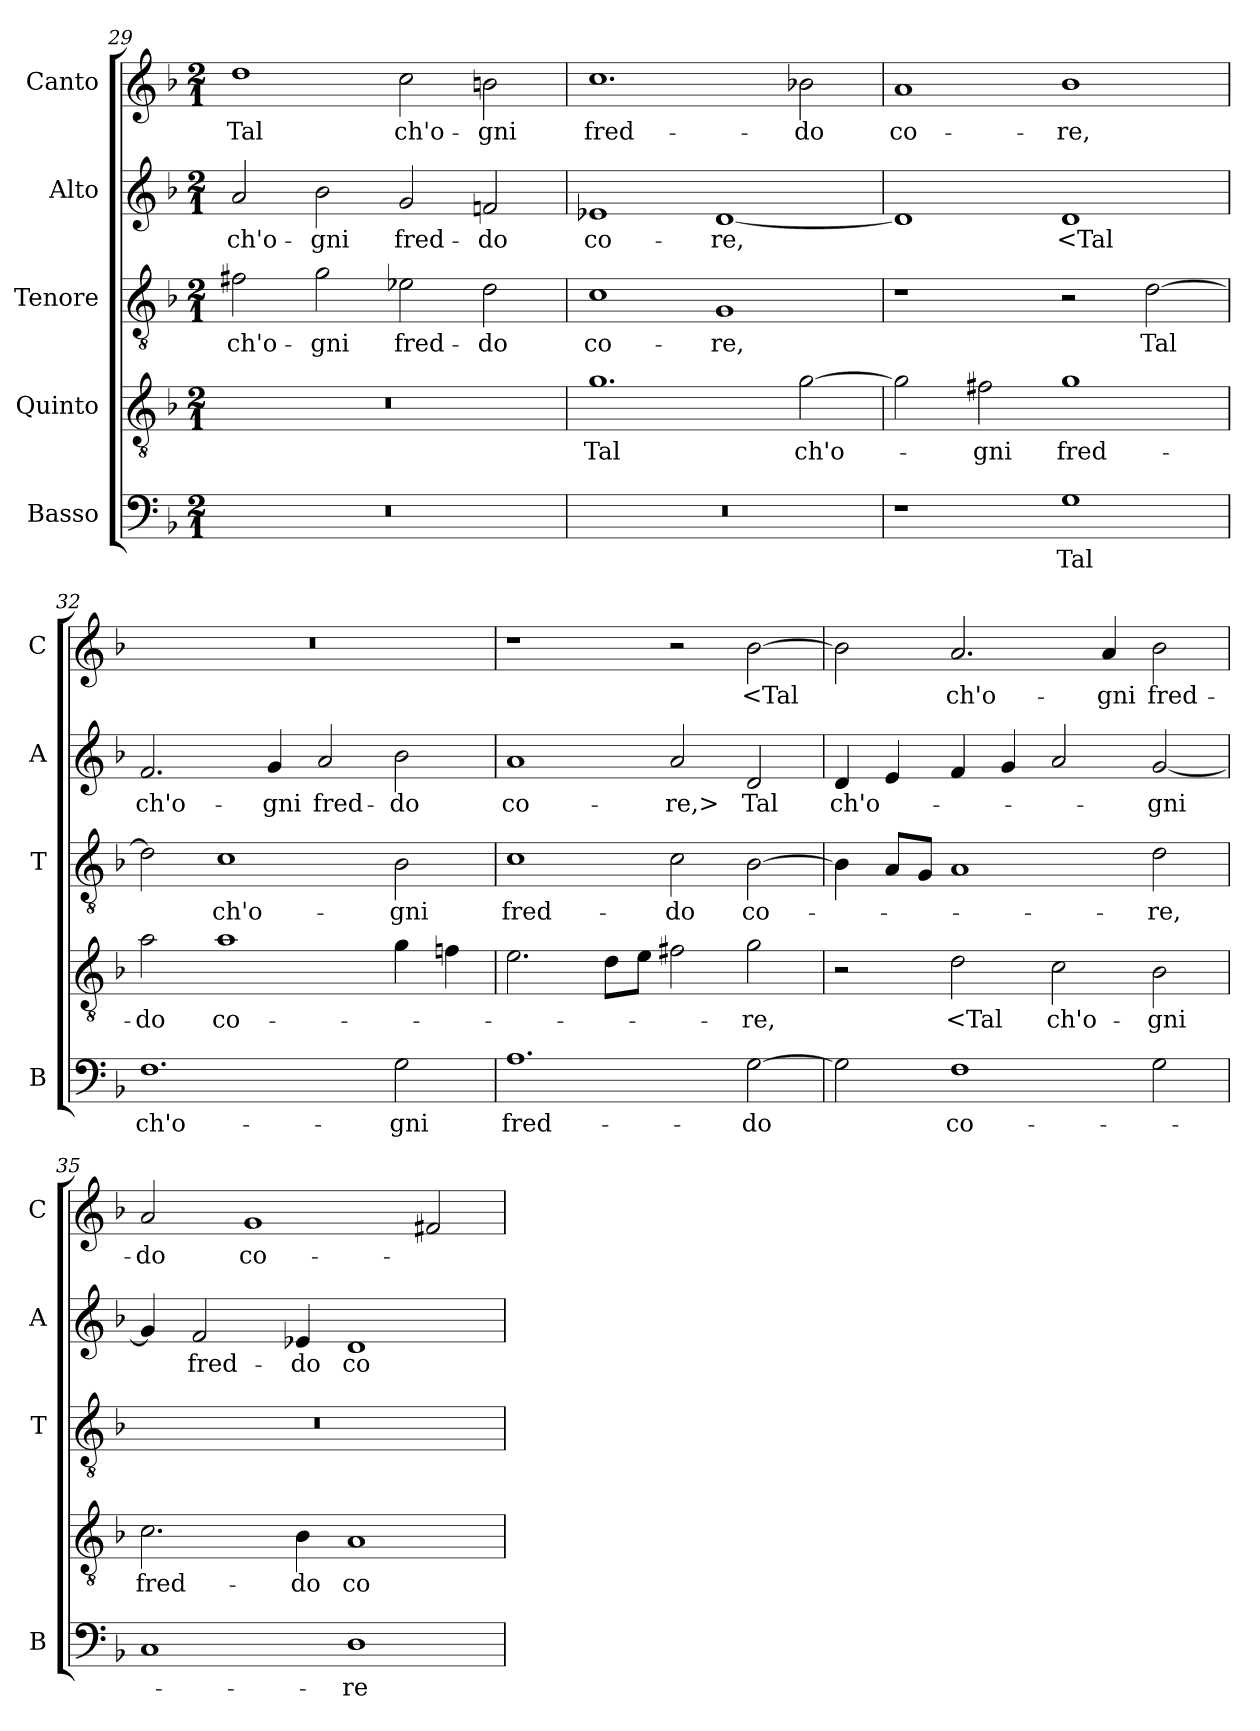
**kern	**text	**kern	**text	**kern	**text	**kern	**text	**kern	**text
*part5	*part5	*part4	*part4	*part3	*part3	*part2	*part2	*part1	*part1
*staff5	*staff5	*staff4	*staff4	*staff3	*staff3	*staff2	*staff2	*staff1	*staff1
*I"Basso	*	*I"Quinto	*	*I"Tenore	*	*I"Alto	*	*I"Canto	*
*I'B	*	*	*	*I'T	*	*I'A	*	*I'C	*
*clefF4	*	*clefGv2	*	*clefGv2	*	*clefG2	*	*clefG2	*
*k[b-]	*	*k[b-]	*	*k[b-]	*	*k[b-]	*	*k[b-]	*
*F:	*	*F:	*	*F:	*	*F:	*	*F:	*
*M2/1	*	*M2/1	*	*M2/1	*	*M2/1	*	*M2/1	*
=29	=29	=29	=29	=29	=29	=29	=29	=29	=29
0r	.	0r	.	2f#X	ch'o-	2a	ch'o-	1dd	Tal
.	.	.	.	2g	-gni	2b-	-gni	.	.
.	.	.	.	2e-X	fred-	2g	fred-	2cc	ch'o-
.	.	.	.	2d	-do	2fn	-do	2bn	-gni
=30	=30	=30	=30	=30	=30	=30	=30	=30	=30
0r	.	1.g	Tal	1c	co-	1e-X	co-	1.cc	fred-
.	.	.	.	1G	-re,	[1d	-re,	.	.
.	.	[2g	ch'o-	.	.	.	.	2b-X	-do
=31	=31	=31	=31	=31	=31	=31	=31	=31	=31
1r	.	2g]	.	1r	.	1d]	.	1a	co-
.	.	2f#X	-gni	.	.	.	.	.	.
1G	Tal	1g	fred-	2r	.	1d	<Tal	1b-	-re,
.	.	.	.	[2d	Tal	.	.	.	.
=32	=32	=32	=32	=32	=32	=32	=32	=32	=32
1.F	ch'o-	2a	-do	2d]	.	2.f	ch'o-	0r	.
.	.	1a	co-	1c	ch'o-	.	.	.	.
.	.	.	.	.	.	4g	-gni	.	.
.	.	.	.	.	.	2a	fred-	.	.
2G	-gni	4g	.	2B-	-gni	2b-	-do	.	.
.	.	4fn	.	.	.	.	.	.	.
=33	=33	=33	=33	=33	=33	=33	=33	=33	=33
1.A	fred-	2.e	.	1c	fred-	1a	co-	1r	.
.	.	8dL	.	.	.	.	.	.	.
.	.	8eJ	.	.	.	.	.	.	.
.	.	2f#X	.	2c	-do	2a	-re,>	2r	.
[2G	-do	2g	-re,	[2B-	co-	2d	Tal	[2b-	<Tal
=34	=34	=34	=34	=34	=34	=34	=34	=34	=34
2G]	.	2r	.	4B-]	.	4d	ch'o-	2b-]	.
.	.	.	.	8AL	.	4e	.	.	.
.	.	.	.	8GJ	.	.	.	.	.
1F	co-	2d	<Tal	1A	.	4f	.	2.a	ch'o-
.	.	.	.	.	.	4g	.	.	.
.	.	2c	ch'o-	.	.	2a	.	.	.
.	.	.	.	.	.	.	.	4a	-gni
2G	.	2B-	-gni	2d	-re,	[2g	-gni	2b-	fred-
=35	=35	=35	=35	=35	=35	=35	=35	=35	=35
1C	.	2.c	fred-	0r	.	4g]	.	2a	-do
.	.	.	.	.	.	2f	fred-	.	.
.	.	.	.	.	.	.	.	1g	co-
.	.	4B-	-do	.	.	4e-X	-do	.	.
1D	-re	1A	co-	.	.	1d	co-	.	.
.	.	.	.	.	.	.	.	2f#X	.
=	=	=	=	=	=	=	=	=	=
*-	*-	*-	*-	*-	*-	*-	*-	*-	*-
